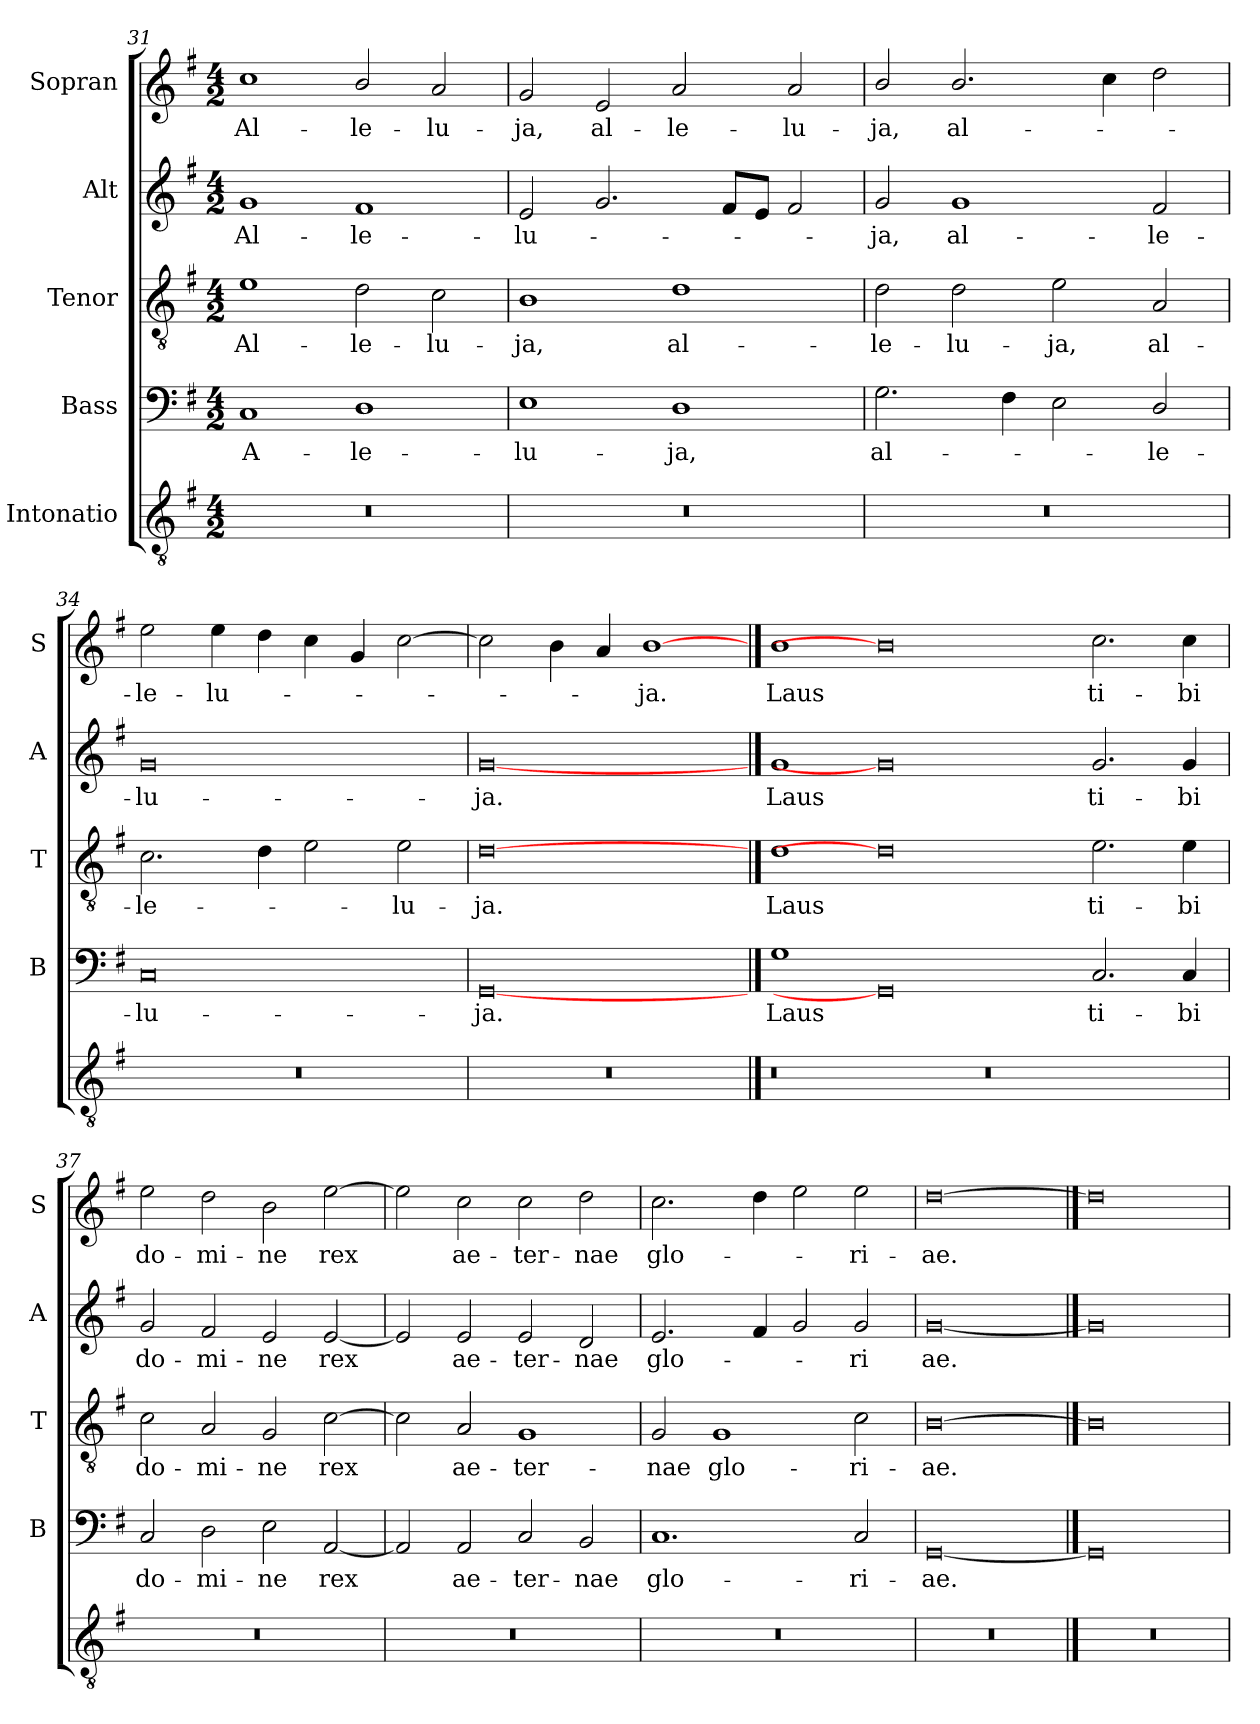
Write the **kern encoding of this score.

**kern	**kern	**text	**kern	**text	**kern	**text	**kern	**text
*part5	*part4	*part4	*part3	*part3	*part2	*part2	*part1	*part1
*staff5	*staff4	*staff4	*staff3	*staff3	*staff2	*staff2	*staff1	*staff1
*I"Intonatio	*I"Bass	*	*I"Tenor	*	*I"Alt	*	*I"Sopran	*
*	*I'B	*	*I'T	*	*I'A	*	*I'S	*
*clefGv2	*clefF4	*	*clefGv2	*	*clefG2	*	*clefG2	*
*k[f#]	*k[f#]	*	*k[f#]	*	*k[f#]	*	*k[f#]	*
*M4/2	*M4/2	*	*M4/2	*	*M4/2	*	*M4/2	*
=31	=31	=31	=31	=31	=31	=31	=31	=31
0r	1C	A-	1e	Al-	1g	Al-	1cc	Al-
.	1D	-le-	2d\	-le-	1f#	-le-	2b/	-le-
.	.	.	2c\	-lu-	.	.	2a/	-lu-
=32	=32	=32	=32	=32	=32	=32	=32	=32
0r	1E	-lu-	1B	-ja,	2e/	-lu-	2g/	-ja,
.	.	.	.	.	2.g/	.	2e/	al-
.	1D	-ja,	1d	al-	.	.	2a/	-le-
.	.	.	.	.	8f#/L	.	.	.
.	.	.	.	.	8e/J	.	.	.
.	.	.	.	.	2f#/	.	2a/	-lu-
=33	=33	=33	=33	=33	=33	=33	=33	=33
0r	2.G\	al-	2d\	-le-	2g/	-ja,	2b/	-ja,
.	.	.	2d\	-lu-	1g	al-	2.b/	al-
.	4F#\	.	.	.	.	.	.	.
.	2E\	.	2e\	-ja,	.	.	.	.
.	.	.	.	.	.	.	4cc\	.
.	2D/	-le-	2A/	al-	2f#/	-le-	2dd\	.
=34	=34	=34	=34	=34	=34	=34	=34	=34
0r	0C	-lu-	2.c\	-le-	0g	-lu-	2ee\	-le-
.	.	.	.	.	.	.	4ee\	-lu-
.	.	.	4d\	.	.	.	4dd\	.
.	.	.	2e\	.	.	.	4cc\	.
.	.	.	.	.	.	.	4g/	.
.	.	.	2e\	-lu-	.	.	[2cc\	.
=35	=35	=35	=35	=35	=35	=35	=35	=35
0r	[0GG	-ja.	[0d	-ja.	[0g	-ja.	2cc\]	.
.	.	.	.	.	.	.	4b\	.
.	.	.	.	.	.	.	4a/	.
.	.	.	.	.	.	.	[1b	-ja.
!!LO:LB:g=z
==36	==36	==36	==36	==36	==36	==36	==36	==36
0r	1G	Laus	1d	Laus	1g	Laus	1b	Laus
.	0GG]	.	0d]	.	0g]	.	0b]	.
0r	.	.	.	.	.	.	.	.
.	2.C/	ti-	2.e\	ti-	2.g/	ti-	2.cc\	ti-
.	4C/	-bi	4e\	-bi	4g/	-bi	4cc\	-bi
=37	=37	=37	=37	=37	=37	=37	=37	=37
0r	2C/	do-	2c\	do-	2g/	do-	2ee\	do-
.	2D\	-mi-	2A/	-mi-	2f#/	-mi-	2dd\	-mi-
.	2E\	-ne	2G/	-ne	2e/	-ne	2b\	-ne
.	[2AA/	rex	[2c\	rex	[2e/	rex	[2ee\	rex
=38	=38	=38	=38	=38	=38	=38	=38	=38
0r	2AA/]	.	2c\]	.	2e/]	.	2ee\]	.
.	2AA/	ae-	2A/	ae-	2e/	ae-	2cc\	ae-
.	2C/	-ter-	1G	-ter-	2e/	-ter-	2cc\	-ter-
.	2BB/	-nae	.	.	2d/	-nae	2dd\	-nae
=39	=39	=39	=39	=39	=39	=39	=39	=39
0r	1.C	glo-	2G/	-nae	2.e/	glo-	2.cc\	glo-
.	.	.	1G	glo-	.	.	.	.
.	.	.	.	.	4f#/	.	4dd\	.
.	.	.	.	.	2g/	.	2ee\	.
.	2C/	-ri-	2c\	-ri-	2g/	-ri	2ee\	-ri-
=40	=40	=40	=40	=40	=40	=40	=40	=40
0r	[0GG	-ae.	[0B	-ae.	[0g	ae.	[0dd	-ae.
==41	==41	==41	==41	==41	==41	==41	==41	==41
0r	0GG]	.	0B]	.	0g]	.	0dd]	.
=	=	=	=	=	=	=	=	=
*-	*-	*-	*-	*-	*-	*-	*-	*-
